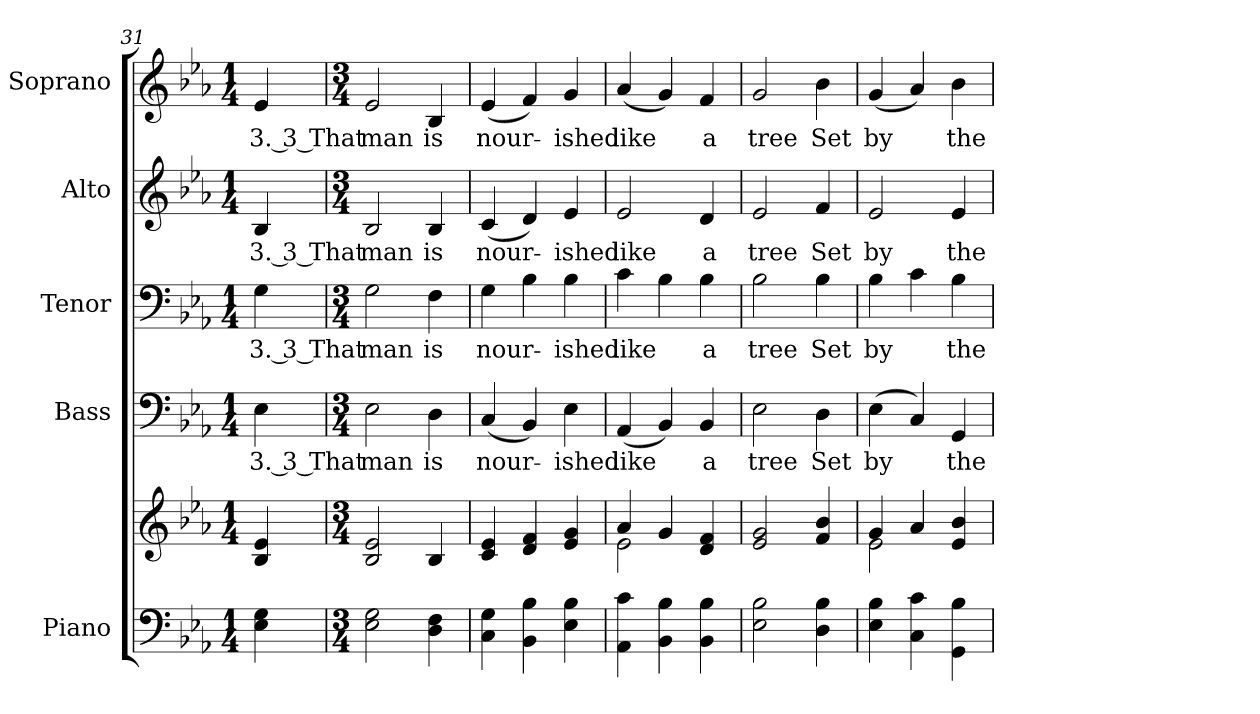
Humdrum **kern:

**kern	**kern	**kern	**text	**kern	**text	**kern	**text	**kern	**text
*part5	*part5	*part4	*part4	*part3	*part3	*part2	*part2	*part1	*part1
*staff6	*staff5	*staff4	*staff4	*staff3	*staff3	*staff2	*staff2	*staff1	*staff1
*I"Piano	*	*I"Bass	*	*I"Tenor	*	*I"Alto	*	*I"Soprano	*
*I'Pno	*	*I'B.	*	*	*	*I'A.	*	*I'S.	*
!!LO:PB:g=z
*clefF4	*clefG2	*clefF4	*	*clefF4	*	*clefG2	*	*clefG2	*
*k[b-e-a-]	*k[b-e-a-]	*k[b-e-a-]	*	*k[b-e-a-]	*	*k[b-e-a-]	*	*k[b-e-a-]	*
*E-:	*E-:	*E-:	*	*E-:	*	*E-:	*	*E-:	*
*M1/4	*M1/4	*M1/4	*	*M1/4	*	*M1/4	*	*M1/4	*
=31	=31	=31	=31	=31	=31	=31	=31	=31	=31
!	!	!	!LO:LY:b:color=#000000	!	!	!	!	!	!
!	!	!	!	!	!LO:LY:b:color=#000000	!	!	!	!
!	!	!	!	!	!	!	!LO:LY:b:color=#000000	!	!
!	!	!	!	!	!	!	!	!	!LO:LY:b:color=#000000
4E-i\ 4Gi	4B-i/ 4e-i	4E-i\	3. 3 That	4Gi\	3. 3 That	4B-i/	3. 3 That	4e-i/	3. 3 That
=32	=32	=32	=32	=32	=32	=32	=32	=32	=32
*M3/4	*M3/4	*M3/4	*	*M3/4	*	*M3/4	*	*M3/4	*
!	!	!	!LO:LY:b:color=#000000	!	!	!	!	!	!
!	!	!	!	!	!LO:LY:b:color=#000000	!	!	!	!
!	!	!	!	!	!	!	!LO:LY:b:color=#000000	!	!
!	!	!	!	!	!	!	!	!	!LO:LY:b:color=#000000
2E-i\ 2Gi	2B-i/ 2e-i	2E-i\	man	2Gi\	man	2B-i/	man	2e-i/	man
!	!	!	!LO:LY:b:color=#000000	!	!	!	!	!	!
!	!	!	!	!	!LO:LY:b:color=#000000	!	!	!	!
!	!	!	!	!	!	!	!LO:LY:b:color=#000000	!	!
!	!	!	!	!	!	!	!	!	!LO:LY:b:color=#000000
4Di\ 4Fi	4B-i/	4Di\	is	4Fi\	is	4B-i/	is	4B-i/	is
=33	=33	=33	=33	=33	=33	=33	=33	=33	=33
!	!	!	!LO:LY:b:color=#000000	!	!	!	!	!	!
!	!	!	!	!	!LO:LY:b:color=#000000	!	!	!	!
!	!	!	!	!	!	!	!LO:LY:b:color=#000000	!	!
!	!	!	!	!	!	!	!	!	!LO:LY:b:color=#000000
4Ci\ 4Gi	4ci/ 4e-i	(4Ci/	nour-	4Gi\	nour-	(4ci/	nour-	(4e-i/	nour-
4BB-i\ 4B-i	4di/ 4fi	4BB-i/)	.	4B-i\	.	4di/)	.	4fi/)	.
!	!	!	!LO:LY:b:color=#000000	!	!	!	!	!	!
!	!	!	!	!	!LO:LY:b:color=#000000	!	!	!	!
!	!	!	!	!	!	!	!LO:LY:b:color=#000000	!	!
!	!	!	!	!	!	!	!	!	!LO:LY:b:color=#000000
4E-i\ 4B-i	4e-i/ 4gi	4E-i\	-ished	4B-i\	-ished	4e-i/	-ished	4gi/	-ished
=34	=34	=34	=34	=34	=34	=34	=34	=34	=34
*	*^	*	*	*	*	*	*	*	*
!	!	!	!	!LO:LY:b:color=#000000	!	!	!	!	!	!
!	!	!	!	!	!	!LO:LY:b:color=#000000	!	!	!	!
!	!	!	!	!	!	!	!	!LO:LY:b:color=#000000	!	!
!	!	!	!	!	!	!	!	!	!	!LO:LY:b:color=#000000
4AA-i\ 4ci	4a-i/	(2e-i\	(4AA-i/	like	4ci\	like	2e-i/	like	(4a-i/	like
4BB-i\ 4B-i	4gi/	.	4BB-i/)	.	4B-i\	.	.	.	4gi/)	.
!	!	!	!	!LO:LY:b:color=#000000	!	!	!	!	!	!
!	!	!	!	!	!	!LO:LY:b:color=#000000	!	!	!	!
!	!	!	!	!	!	!	!	!LO:LY:b:color=#000000	!	!
!	!	!	!	!	!	!	!	!	!	!LO:LY:b:color=#000000
4BB-i\ 4B-i	4ryy	4di/ 4fi	4BB-i/	a	4B-i\	a	4di/	a	4fi/	a
*	*v	*v	*	*	*	*	*	*	*	*
=35	=35	=35	=35	=35	=35	=35	=35	=35	=35
*	*^	*	*	*	*	*	*	*	*
!	!	!	!	!LO:LY:b:color=#000000	!	!	!	!	!	!
*	*v	*v	*	*	*	*	*	*	*	*
*	*^	*	*	*	*	*	*	*	*
!	!	!	!	!	!	!LO:LY:b:color=#000000	!	!	!	!
*	*v	*v	*	*	*	*	*	*	*	*
*	*^	*	*	*	*	*	*	*	*
!	!	!	!	!	!	!	!	!LO:LY:b:color=#000000	!	!
*	*v	*v	*	*	*	*	*	*	*	*
*	*^	*	*	*	*	*	*	*	*
!	!	!	!	!	!	!	!	!	!	!LO:LY:b:color=#000000
*	*v	*v	*	*	*	*	*	*	*	*
2E-i\ 2B-i	2e-i/ 2gi	2E-i\	tree	2B-i\	tree	2e-i/	tree	2gi/	tree
!	!	!	!LO:LY:b:color=#000000	!	!	!	!	!	!
!	!	!	!	!	!LO:LY:b:color=#000000	!	!	!	!
!	!	!	!	!	!	!	!LO:LY:b:color=#000000	!	!
!	!	!	!	!	!	!	!	!	!LO:LY:b:color=#000000
4Di\ 4B-i	4fi/ 4b-i	4Di\	Set	4B-i\	Set	4fi/	Set	4b-i\	Set
=36	=36	=36	=36	=36	=36	=36	=36	=36	=36
*	*^	*	*	*	*	*	*	*	*
!	!	!	!	!LO:LY:b:color=#000000	!	!	!	!	!	!
!	!	!	!	!	!	!LO:LY:b:color=#000000	!	!	!	!
!	!	!	!	!	!	!	!	!LO:LY:b:color=#000000	!	!
!	!	!	!	!	!	!	!	!	!	!LO:LY:b:color=#000000
4E-i\ 4B-i	4gi/	2e-i\	(4E-i\	by	4B-i\	by	2e-i/	by	(4gi/	by
4Ci\ 4ci	4a-i/	.	4Ci/)	.	4ci\	.	.	.	4a-i/)	.
!	!	!	!	!LO:LY:b:color=#000000	!	!	!	!	!	!
!	!	!	!	!	!	!LO:LY:b:color=#000000	!	!	!	!
!	!	!	!	!	!	!	!	!LO:LY:b:color=#000000	!	!
!	!	!	!	!	!	!	!	!	!	!LO:LY:b:color=#000000
4GGi\ 4B-i	4ryy	4e-i/ 4b-i	4GGi/	the	4B-i\	the	4e-i/	the	4b-i\	the
*	*v	*v	*	*	*	*	*	*	*	*
=	=	=	=	=	=	=	=	=	=
*-	*-	*-	*-	*-	*-	*-	*-	*-	*-
